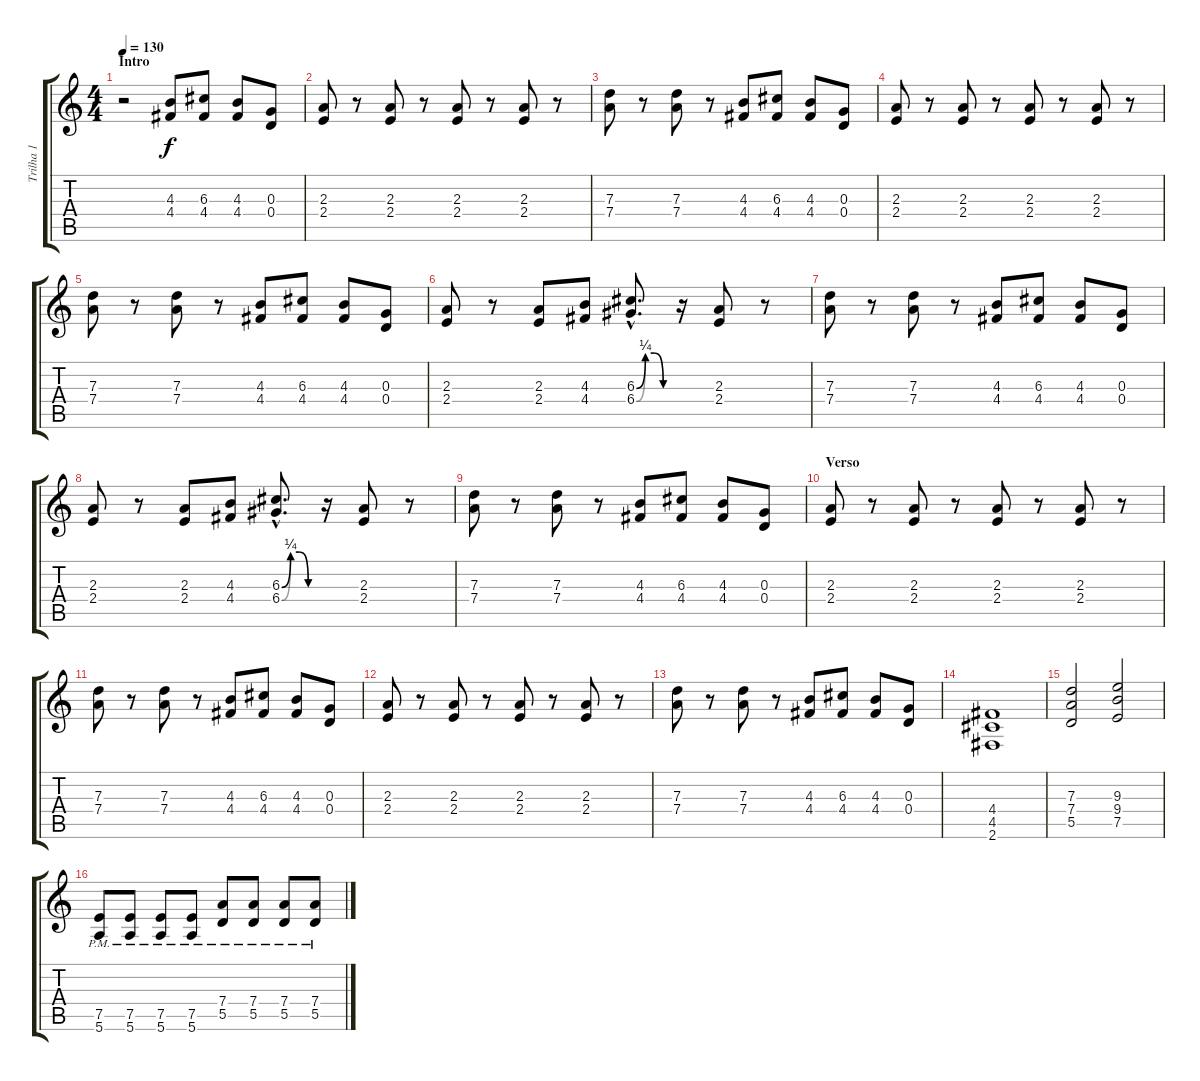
\track ("Trilha 1" "Trilha 1") {instrument distortionguitar}
\staff {score tabs}
\tuning (E4 B3 G3 D3 A2 E2) {hide}
\ts (4 4)
\section ("" "Intro")
\tempo 130
\clef g2
\ks c
r.2{dy f instrument distortionguitar} (4.3 4.4).8 (6.3 4.4).8 (4.3 4.4).8 (0.3 0.4).8 |
(2.3 2.4).8{balance 0} r.8 (2.3 2.4).8{balance 16} r.8 (2.3 2.4).8{balance 0} r.8 (2.3 2.4).8{balance 16} r.8 |
(7.3 7.4).8{balance 0} r.8 (7.3 7.4).8{balance 16} r.8 (4.3 4.4).8{balance 8} (6.3 4.4).8 (4.3 4.4).8 (0.3 0.4).8 |
(2.3 2.4).8 r.8 (2.3 2.4).8 r.8 (2.3 2.4).8 r.8 (2.3 2.4).8 r.8 |
(7.3 7.4).8 r.8 (7.3 7.4).8 r.8 (4.3 4.4).8 (6.3 4.4).8 (4.3 4.4).8 (0.3 0.4).8 |
(2.3 2.4).8 r.8 (2.3 2.4).8 (4.3 4.4).8 (6.3{be (custom 0 0 15 1 30 1 45 0 60 0) hac} 6.4{be (custom 0 0 15 1 30 1 45 0 60 0) hac}).8{d} r.16 (2.3 2.4).8 r.8 |
(7.3 7.4).8 r.8 (7.3 7.4).8 r.8 (4.3 4.4).8 (6.3 4.4).8 (4.3 4.4).8 (0.3 0.4).8 |
(2.3 2.4).8 r.8 (2.3 2.4).8 (4.3 4.4).8 (6.3{be (custom 0 0 15 1 30 1 45 0 60 0) hac} 6.4{be (custom 0 0 15 1 30 1 45 0 60 0) hac}).8{d} r.16 (2.3 2.4).8 r.8 |
(7.3 7.4).8 r.8 (7.3 7.4).8 r.8 (4.3 4.4).8 (6.3 4.4).8 (4.3 4.4).8 (0.3 0.4).8 |
\section ("" "Verso")
(2.3 2.4).8 r.8 (2.3 2.4).8 r.8 (2.3 2.4).8 r.8 (2.3 2.4).8 r.8 |
(7.3 7.4).8 r.8 (7.3 7.4).8 r.8 (4.3 4.4).8 (6.3 4.4).8 (4.3 4.4).8 (0.3 0.4).8 |
(2.3 2.4).8 r.8 (2.3 2.4).8 r.8 (2.3 2.4).8 r.8 (2.3 2.4).8 r.8 |
(7.3 7.4).8 r.8 (7.3 7.4).8 r.8 (4.3 4.4).8 (6.3 4.4).8 (4.3 4.4).8 (0.3 0.4).8 |
(4.4 4.5 2.6).1 |
(7.3 7.4 5.5).2 (9.3 9.4 7.5).2 |
(7.5{pm} 5.6{pm}).8 (7.5{pm} 5.6{pm}).8 (7.5{pm} 5.6{pm}).8 (7.5{pm} 5.6{pm}).8 (7.4{pm} 5.5{pm}).8 (7.4{pm} 5.5{pm}).8 (7.4{pm} 5.5{pm}).8 (7.4{pm} 5.5{pm}).8
